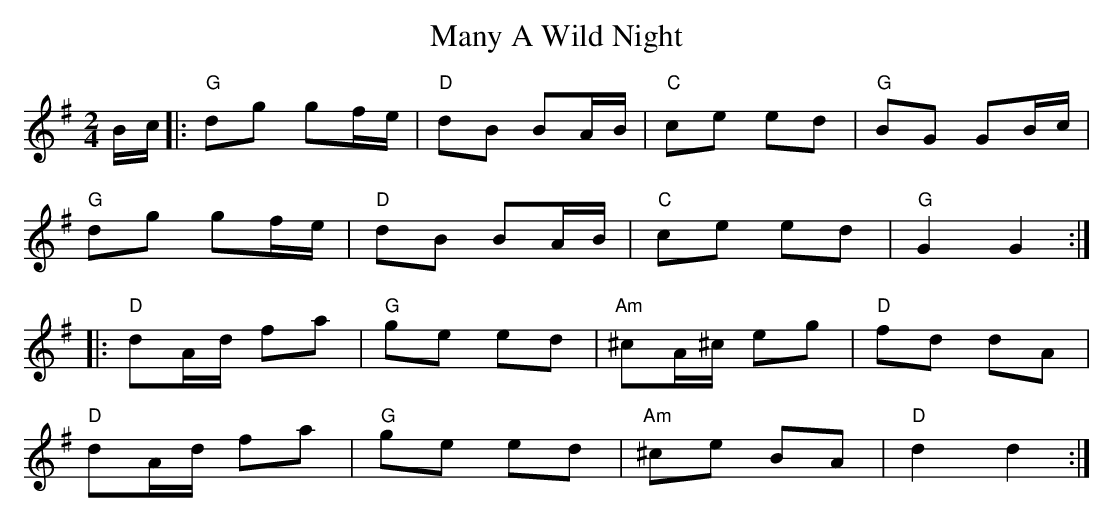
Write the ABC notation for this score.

X:1
T: Many A Wild Night
M: 2/4
L: 1/8
K: Gmaj
B/c/[|:"G" dg gf/e/ | "D" dB BA/B/ | "C" ce ed | "G" BG GB/c/ |
"G" dg gf/e/ | "D" dB BA/B/ | "C" ce ed | "G" G2 G2 :|
|:"D" dA/d/ fa | "G" ge ed | "Am" ^cA/^c/ eg | "D" fd dA |
"D" dA/d/ fa | "G" ge ed | "Am" ^ce BA | "D" d2 d2 :|
